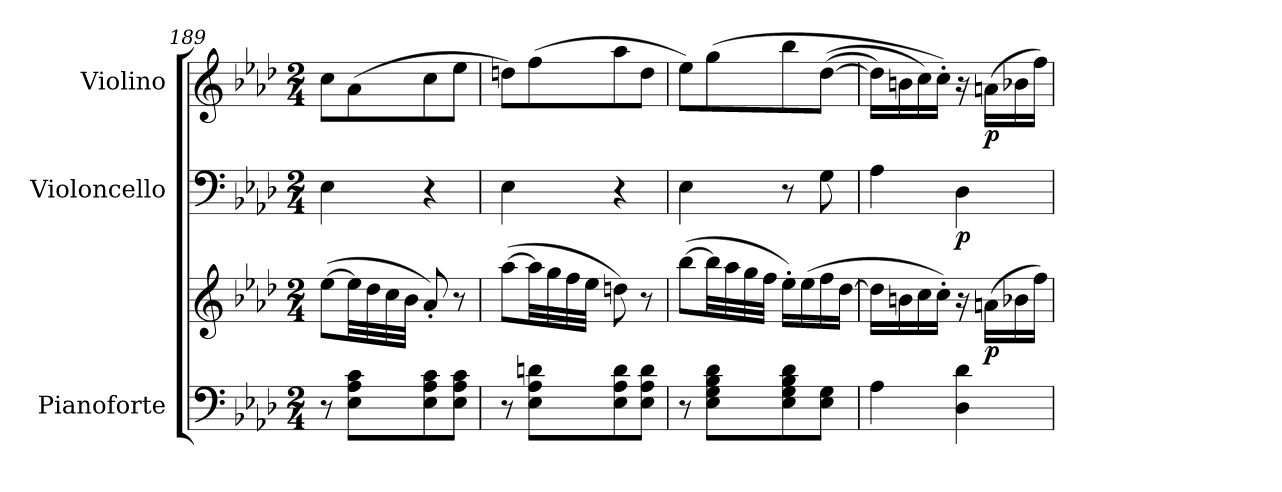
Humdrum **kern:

**kern	**kern	**dynam	**kern	**dynam	**kern	**dynam
*part3	*part3	*part3	*part2	*part2	*part1	*part1
*staff4	*staff3	*staff3/4	*staff2	*staff2	*staff1	*staff1
*I"Pianoforte	*	*	*I"Violoncello	*	*I"Violino	*
*I'Pno	*	*	*	*	*	*
!!LO:LB:g=z
*clefF4	*clefG2	*	*clefF4	*	*clefG2	*
*k[b-e-a-d-]	*k[b-e-a-d-]	*	*k[b-e-a-d-]	*	*k[b-e-a-d-]	*
*A-:	*A-:	*	*A-:	*	*A-:	*
*M2/4	*M2/4	*	*M2/4	*	*M2/4	*
=189	=189	=189	=189	=189	=189	=189
8r	(>[8ee-\L	.	4E-\	.	8cc\L	.
8E-\ 8A-\ 8c\L	32ee-\LL]	.	.	.	(>8a-\	.
.	32dd-\	.	.	.	.	.
.	32cc\	.	.	.	.	.
.	32b-\JJJ	.	.	.	.	.
8E-\ 8A-\ 8c\	8a-'/)	.	4r	.	8cc\	.
8E-\ 8A-\ 8c\J	8r	.	.	.	8ee-\J	.
=190	=190	=190	=190	=190	=190	=190
8r	(>[8aa-\L	.	4E-\	.	8ddn\L)	.
8E-\ 8A-\ 8dn\L	32aa-\LL]	.	.	.	(>8ff\	.
.	32gg\	.	.	.	.	.
.	32ff\	.	.	.	.	.
.	32ee-\JJJ	.	.	.	.	.
8E-\ 8A-\ 8d\	8ddn\)	.	4r	.	8aa-\	.
8E-\ 8A-\ 8d\J	8r	.	.	.	8dd\J	.
=191	=191	=191	=191	=191	=191	=191
8r	(>[8bb-\L	.	4E-\	.	8ee-\L)	.
8E-\ 8G\ 8B-\ 8d-i\L	32bb-\LL]	.	.	.	(>8gg\	.
.	32aa-\	.	.	.	.	.
.	32gg\	.	.	.	.	.
.	32ff\JJJ	.	.	.	.	.
8E-\ 8G\ 8B-\ 8d-\	16ee-'\LL)	.	8r	.	8bb-\	.
.	(>16ee-\	.	.	.	.	.
8E-\ 8G\J	16ff\	.	8G\	.	(>(>[8dd-i\J	.
.	[16dd-i\JJ	.	.	.	.	.
=192	=192	=192	=192	=192	=192	=192
4A-\	16dd-\LL]	.	4A-\	.	16dd-\LL])	.
.	16bn\	.	.	.	16bn\	.
.	16cc\	.	.	.	16cc\)	.
.	16cc'\JJ)	.	.	.	16cc'\JJ)	.
!	!	!	!	!LO:DY:b	!	!
4D-\ 4d-\	16r	.	4D-\	p	16r	.
!	!	!LO:DY:b	!	!	!	!LO:DY:b
.	(>16an\LL	p	.	.	(>16an\LL	p
.	16b-X\	.	.	.	16b-X\	.
.	16ff\JJ)	.	.	.	16ff\JJ)	.
=	=	=	=	=	=	=
*-	*-	*-	*-	*-	*-	*-
